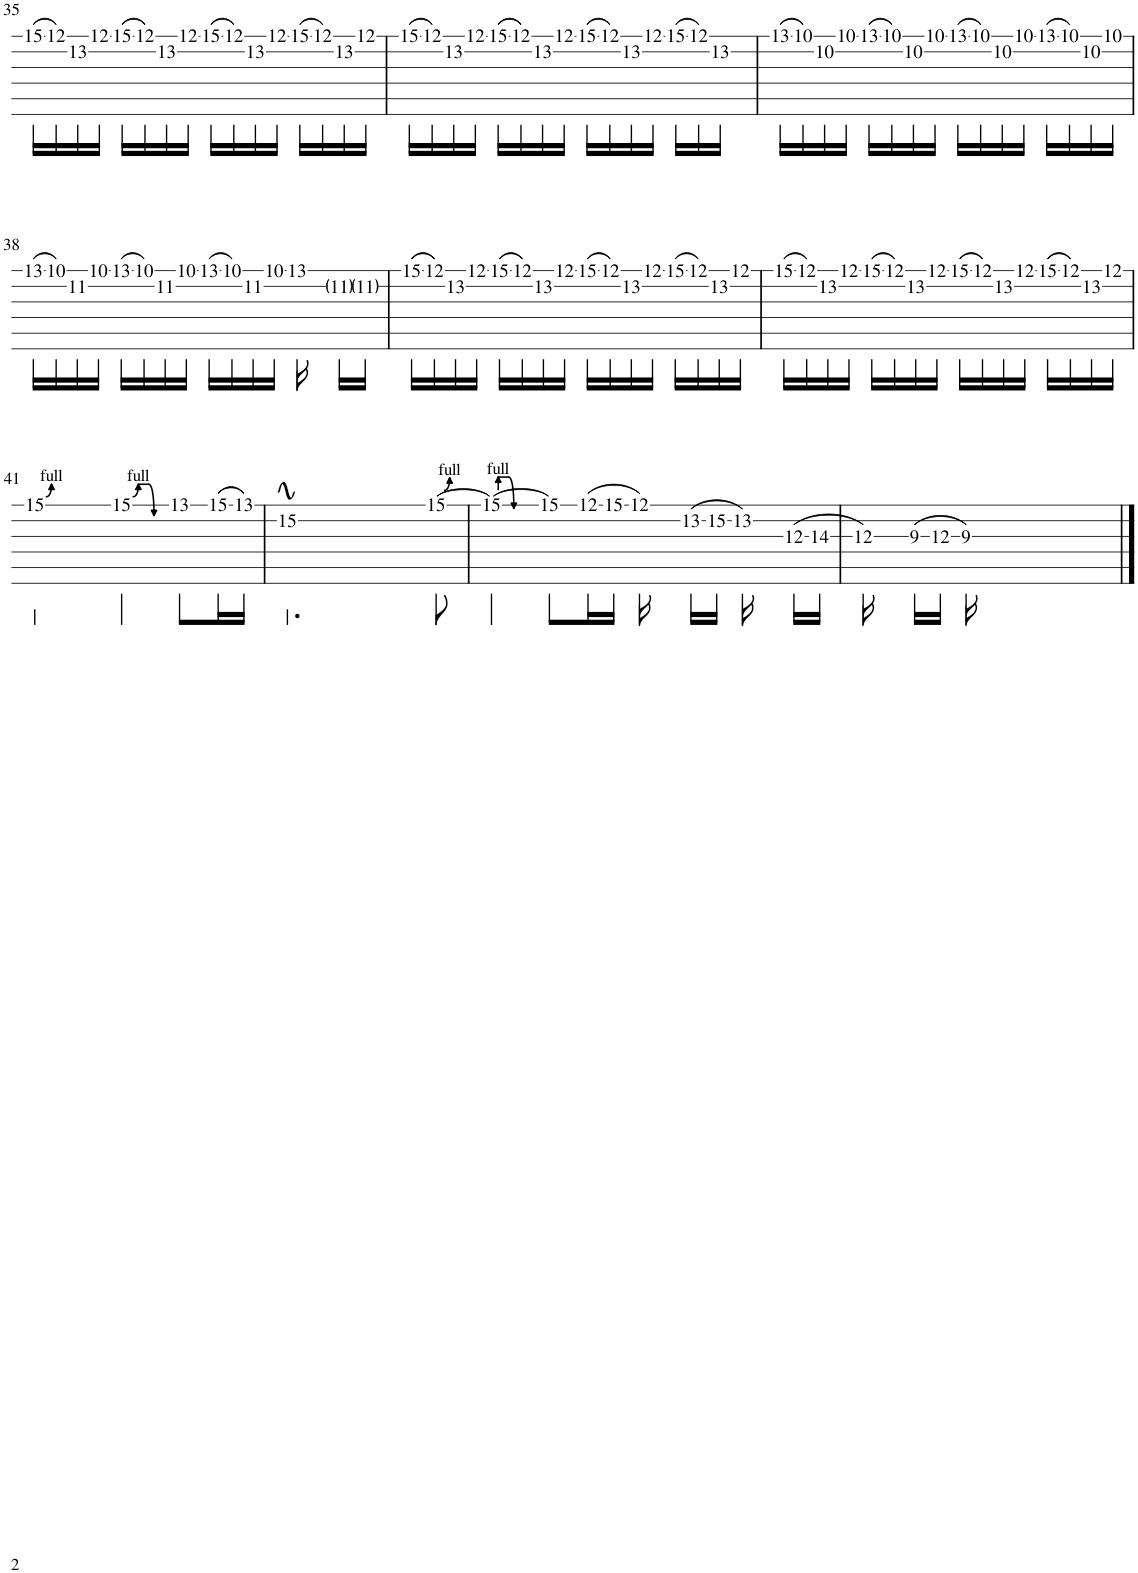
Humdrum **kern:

**kern
*part1
*staff1
*I"Guitar
*I'Guit.
!!LO:PB:g=z
*
*k[]
*M4/4
=35
(16gg\LL
16ee\)
16cc\
16ee\JJ
(16gg\LL
16ee\)
16cc\
16ee\JJ
(16gg\LL
16ee\)
16cc\
16ee\JJ
(16gg\LL
16ee\)
16cc\
16ee\JJ
=36
(16gg\LL
16ee\)
16cc\
16ee\JJ
(16gg\LL
16ee\)
16cc\
16ee\JJ
(16gg\LL
16ee\)
16cc\
16ee\JJ
(16gg\LL
16ee\)
16cc\JJ
16r
=37
(16ff\LL
16dd\)
16a\
16dd\JJ
(16ff\LL
16dd\)
16a\
16dd\JJ
(16ff\LL
16dd\)
16a\
16dd\JJ
(16ff\LL
16dd\)
16a\
16dd\JJ
!!LO:LB:g=z
=38
(16ff\LL
16dd\)
16b-\
16dd\JJ
(16ff\LL
16dd\)
16b-\
16dd\JJ
(16ff\LL
16dd\)
16b-\
16dd\JJ
16ff\
16r
16b-\LL
16b-\JJ
=39
(16gg\LL
16ee\)
16cc\
16ee\JJ
(16gg\LL
16ee\)
16cc\
16ee\JJ
(16gg\LL
16ee\)
16cc\
16ee\JJ
(16gg\LL
16ee\)
16cc\
16ee\JJ
=40
(16gg\LL
16ee\)
16cc\
16ee\JJ
(16gg\LL
16ee\)
16cc\
16ee\JJ
(16gg\LL
16ee\)
16cc\
16ee\JJ
(16gg\LL
16ee\)
16cc\
16ee\JJ
!!LO:LB:g=z
=41
2gg\
4gg\
8ff\L
(16gg\L
16ff\JJ)
=42
2.dd\
8r
[8gg\
=43
4gg\_
8gg\L]
(16ee\L
16gg\JJ
16ee\)
16r
(16cc\LL
16dd\JJ
16cc\)
16r
(16g\LL
16a\JJ
=44
16g\)
16r
(16e\LL
16g\JJ
16e\)
8.r
2r
==
*-
